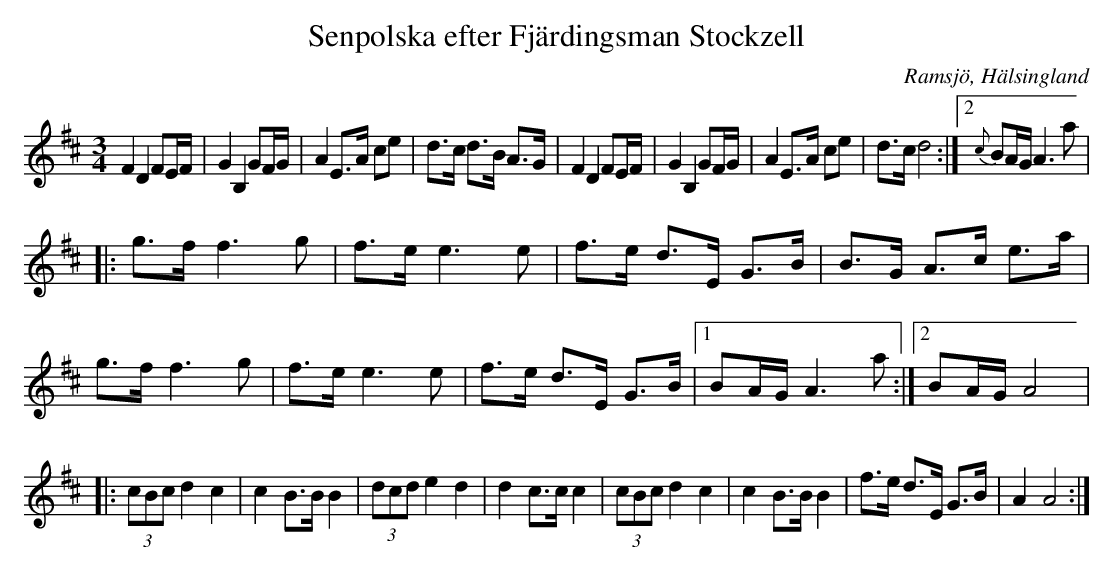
X:1
T: Senpolska efter Fjärdingsman Stockzell
O: Ramsjö, Hälsingland
M:3/4
L:1/8
K:D
F2 D2 FE/F/|G2 B,2 GF/G/| A2 E>A ce|d>c d>B A>G|F2 D2 FE/F/|G2 B,2 GF/G/| A2 E>A ce|d>c d4:|2{c}BA/G/ A2>a2|
|:g>f f2>g2|f>e e2>e2|f>e d>E G>B|B>G A>c e>a|g>f f2>g2|f>e e2>e2|f>e d>E G>B|1 BA/G/ A2>a2:|2 BA/G/ A4|
|:(3cBc d2 c2|c2 B>B B2|(3dcd e2 d2|d2 c>c c2|(3cBc d2 c2|c2 B>B B2|f>e d>E G>B|A2 A4:|
